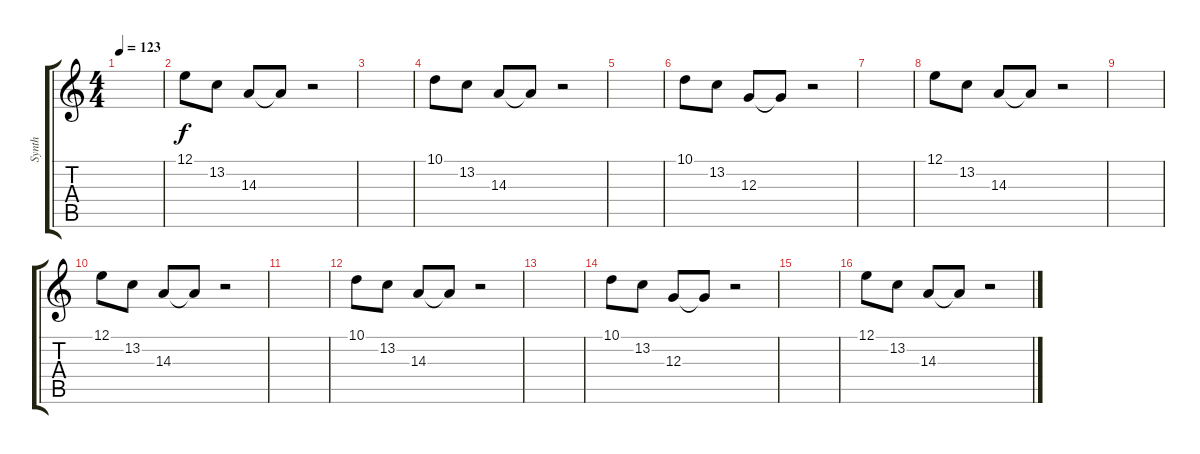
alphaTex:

\track ("Synth" "Synth") {instrument pad3polysynth}
\staff {score tabs}
\tuning (E4 B3 G3 D3 A2 E2) {hide}
\ts (4 4)
\tempo 123
\clef g2
\ks c
|
12.1.8 13.2.8 14.3.8 14.3{t}.8 r.2 |
|
10.1.8 13.2.8 14.3.8 14.3{t}.8 r.2 |
|
10.1.8 13.2.8 12.3.8 12.3{t}.8 r.2 |
|
12.1.8 13.2.8 14.3.8 14.3{t}.8 r.2 |
|
12.1.8 13.2.8 14.3.8 14.3{t}.8 r.2 |
|
10.1.8 13.2.8 14.3.8 14.3{t}.8 r.2 |
|
10.1.8 13.2.8 12.3.8 12.3{t}.8 r.2 |
|
12.1.8 13.2.8 14.3.8 14.3{t}.8 r.2
